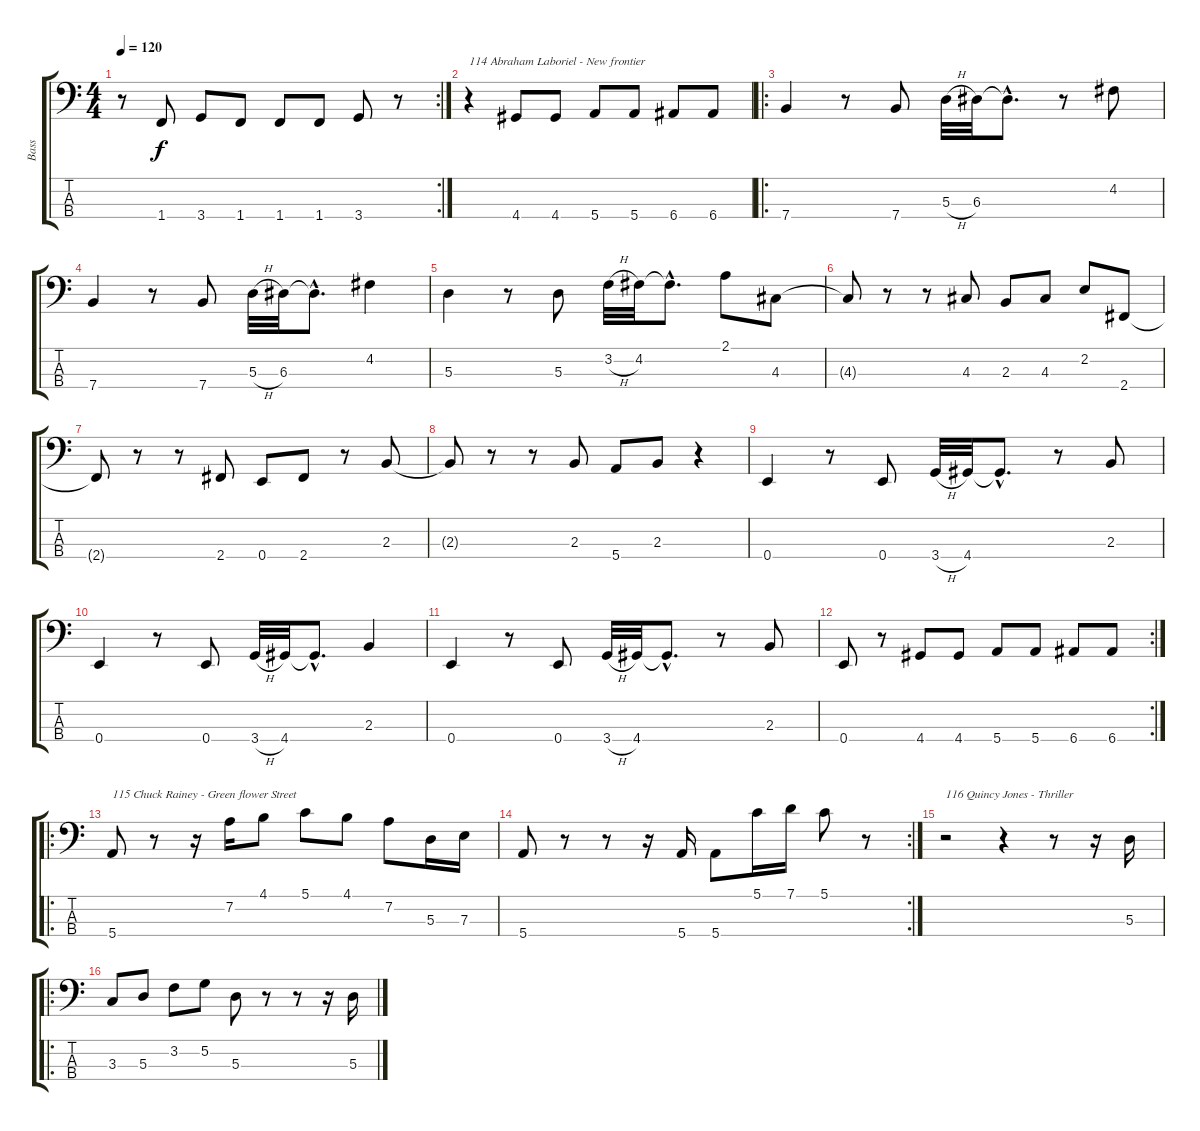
\track ("Bass" "Bass") {instrument electricbassfinger}
\staff {score tabs}
\tuning (G2 D2 A1 E1) {hide}
\rc 2
\ts (4 4)
\tempo 120
\clef f4
\ks c
r.8{dy f} 1.4.8 3.4.8 1.4.8 1.4.8 1.4.8 3.4.8 r.8 |
r.4{txt "114 Abraham Laboriel - New frontier"} 4.4.8 4.4.8 5.4.8 5.4.8 6.4.8 6.4.8 |
\ro
7.4.4 r.8 7.4.8 5.3{h}.32 6.3.32 6.3{hac t}.8{d} r.8 4.2.8 |
7.4.4 r.8 7.4.8 5.3{h}.32 6.3.32 6.3{hac t}.8{d} 4.2.4 |
5.3.4 r.8 5.3.8 3.2{h}.32 4.2.32 4.2{hac t}.8{d} 2.1.8 4.3.8 |
4.3{t}.8 r.8 r.8 4.3.8 2.3.8 4.3.8 2.2.8 2.4.8 |
2.4{t}.8 r.8 r.8 2.4.8 0.4.8 2.4.8 r.8 2.3.8 |
2.3{t}.8 r.8 r.8 2.3.8 5.4.8 2.3.8 r.4 |
0.4.4 r.8 0.4.8 3.4{h}.32 4.4.32 4.4{hac t}.8{d} r.8 2.3.8 |
0.4.4 r.8 0.4.8 3.4{h}.32 4.4.32 4.4{hac t}.8{d} 2.3.4 |
0.4.4 r.8 0.4.8 3.4{h}.32 4.4.32 4.4{hac t}.8{d} r.8 2.3.8 |
\rc 2
0.4.8 r.8 4.4.8 4.4.8 5.4.8 5.4.8 6.4.8 6.4.8 |
\ro
5.4.8{txt "115 Chuck Rainey - Green flower Street"} r.8 r.16 7.2.16 4.1.8 5.1.8 4.1.8 7.2.8 5.3.16 7.3.16 |
\rc 2
5.4.8 r.8 r.8 r.16 5.4.16 5.4.8 5.1.16 7.1.16 5.1.8 r.8 |
r.2{txt "116 Quincy Jones - Thriller"} r.4 r.8 r.16 5.3.16 |
\ro
3.3.8 5.3.8 3.2.8 5.2.8 5.3.8 r.8 r.8 r.16 5.3.16
